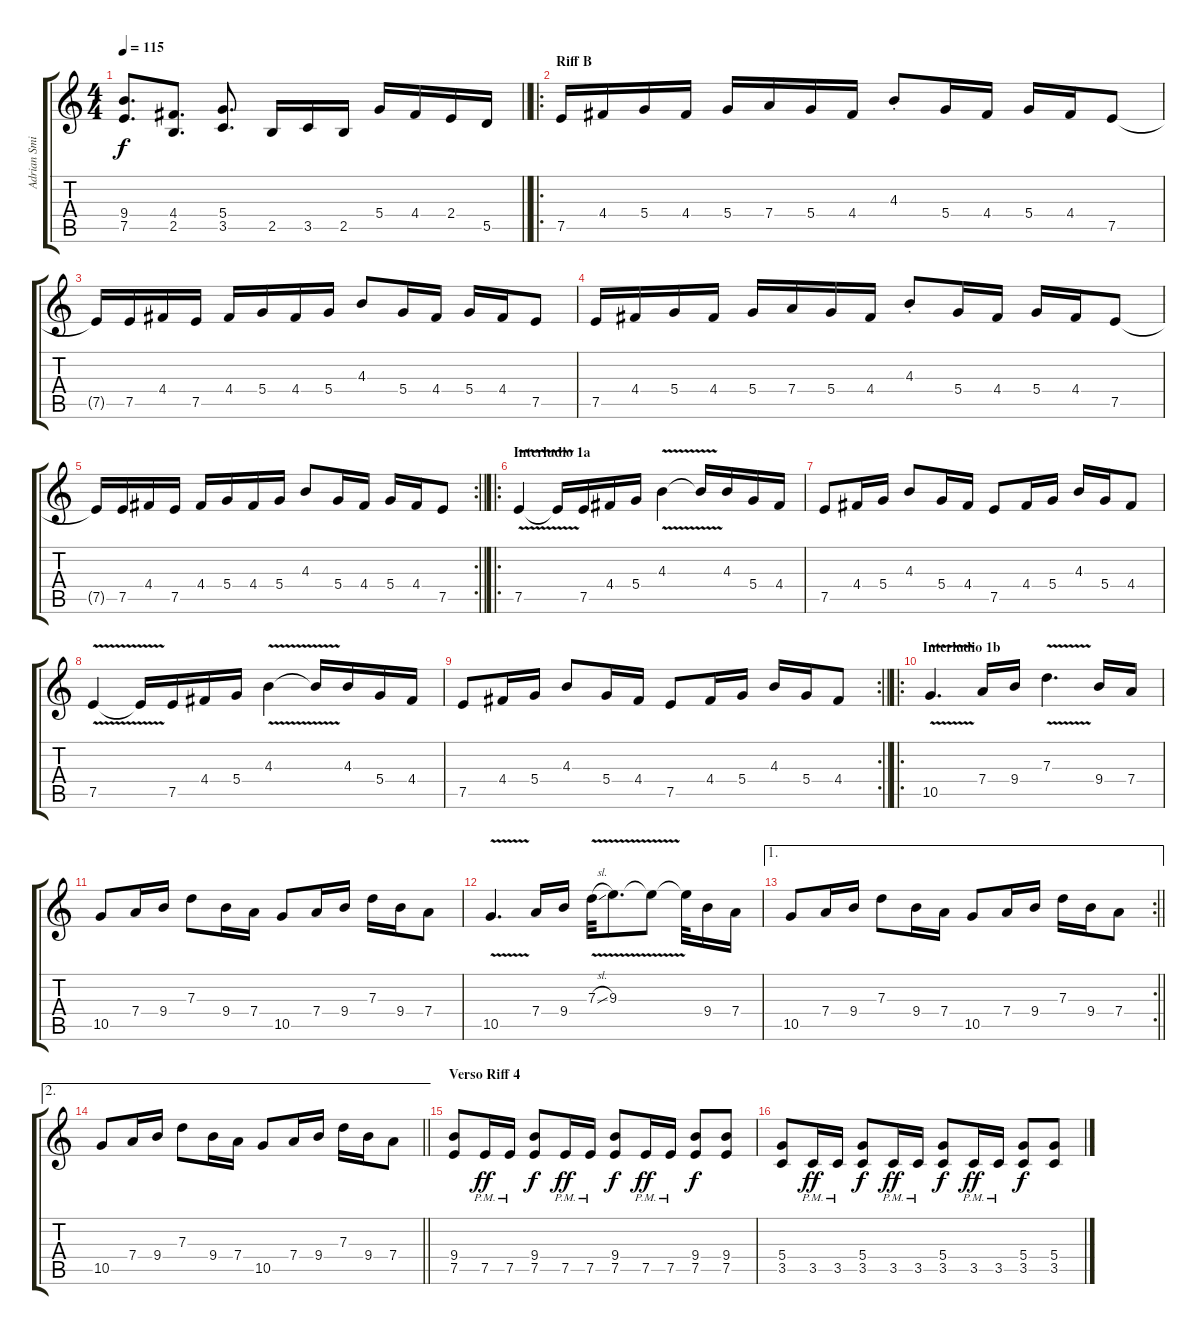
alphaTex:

\track ("Adrian Smith" "Adrian Smi") {instrument overdrivenguitar}
\staff {score tabs}
\tuning (E4 B3 G3 D3 A2 E2) {hide}
\ts (4 4)
\tempo 115
\clef g2
\barLineRight lightlight
\ks c
(9.4 7.5).8{d dy f} (4.4 2.5).8{d} (5.4 3.5).8{d} 2.5.16 3.5.16 2.5.16 5.4.16 4.4.16 2.4.16 5.5.16 |
\ro
\section ("" "Riff B")
7.5.16 4.4.16 5.4.16 4.4.16 5.4.16 7.4.16 5.4.16 4.4.16 4.3{st}.8 5.4.16 4.4.16 5.4.16 4.4.16 7.5.8 |
7.5{t}.16 7.5.16 4.4.16 7.5.16 4.4.16 5.4.16 4.4.16 5.4.16 4.3.8 5.4.16 4.4.16 5.4.16 4.4.16 7.5.8 |
7.5.16 4.4.16 5.4.16 4.4.16 5.4.16 7.4.16 5.4.16 4.4.16 4.3{st}.8 5.4.16 4.4.16 5.4.16 4.4.16 7.5.8 |
\rc 2
\barLineRight lightlight
7.5{t}.16 7.5.16 4.4.16 7.5.16 4.4.16 5.4.16 4.4.16 5.4.16 4.3.8 5.4.16 4.4.16 5.4.16 4.4.16 7.5.8 |
\ro
\section ("" "Interludio 1a")
7.5{v}.4 7.5{t}.16 7.5.16 4.4.16 5.4.16 4.3{v}.4 4.3{t}.16 4.3.16 5.4.16 4.4.16 |
7.5.8 4.4.16 5.4.16 4.3.8 5.4.16 4.4.16 7.5.8 4.4.16 5.4.16 4.3.16 5.4.16 4.4.8 |
7.5{v}.4 7.5{t}.16 7.5.16 4.4.16 5.4.16 4.3{v}.4 4.3{t}.16 4.3.16 5.4.16 4.4.16 |
\rc 2
\barLineRight lightlight
7.5.8 4.4.16 5.4.16 4.3.8 5.4.16 4.4.16 7.5.8 4.4.16 5.4.16 4.3.16 5.4.16 4.4.8 |
\ro
\section ("" "Interludio 1b")
10.5{v}.4{d} 7.4.16 9.4.16 7.3{v}.4{d} 9.4.16 7.4.16 |
10.5.8 7.4.16 9.4.16 7.3.8 9.4.16 7.4.16 10.5.8 7.4.16 9.4.16 7.3.16 9.4.16 7.4.8 |
10.5{v}.4{d} 7.4.16 9.4.16 7.3{v sl}.32 9.3{v}.8{d} 9.3{t}.8 9.3{t}.32 9.4.16 7.4.16 |
\ae 1
\rc 2
\barLineRight lightlight
10.5.8 7.4.16 9.4.16 7.3.8 9.4.16 7.4.16 10.5.8 7.4.16 9.4.16 7.3.16 9.4.16 7.4.8 |
\ae 2
\barLineRight lightlight
10.5.8 7.4.16 9.4.16 7.3.8 9.4.16 7.4.16 10.5.8 7.4.16 9.4.16 7.3.16 9.4.16 7.4.8 |
\section ("" "Verso Riff 4")
(9.4 7.5).8 7.5{pm}.16{dy ff} 7.5{pm}.16 (9.4 7.5).8{dy f} 7.5{pm}.16{dy ff} 7.5{pm}.16 (9.4 7.5).8{dy f} 7.5{pm}.16{dy ff} 7.5{pm}.16 (9.4 7.5).8{dy f} (9.4 7.5).8 |
(5.4 3.5).8 3.5{pm}.16{dy ff} 3.5{pm}.16 (5.4 3.5).8{dy f} 3.5{pm}.16{dy ff} 3.5{pm}.16 (5.4 3.5).8{dy f} 3.5{pm}.16{dy ff} 3.5{pm}.16 (5.4 3.5).8{dy f} (5.4 3.5).8
